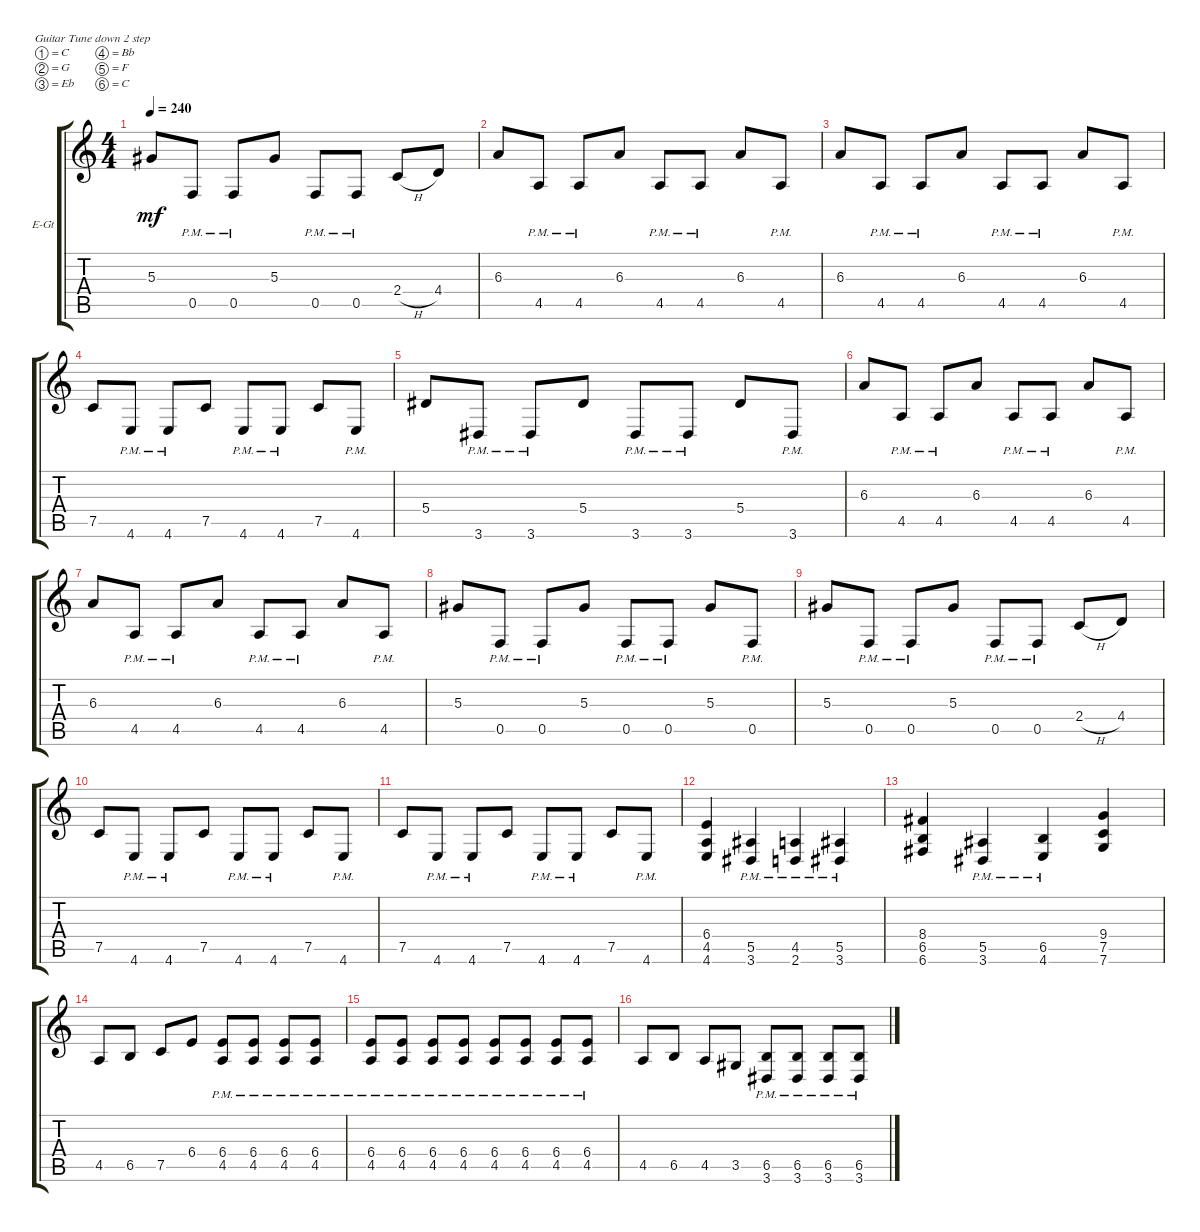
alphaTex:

\defaultSystemsLayout 4
\bracketExtendMode groupsimilarinstruments
\firstSystemTrackNameOrientation horizontal
\otherSystemsTrackNameOrientation horizontal
\track ("Eschbach Rhythm" "E-Gt") {instrument overdrivenguitar}
\staff {score tabs}
\tuning (C4 G3 Eb3 Bb2 F2 C2)
\ts (4 4)
\tempo 240
\clef g2
\ks aminor
5.3.8{dy mf} 0.5{pm}.8 0.5{pm}.8 5.3.8 0.5{pm}.8 0.5{pm}.8 2.4{h}.8 4.4.8 |
6.3.8 4.5{pm}.8 4.5{pm}.8 6.3.8 4.5{pm}.8 4.5{pm}.8 6.3.8 4.5{pm}.8 |
6.3.8 4.5{pm}.8 4.5{pm}.8 6.3.8 4.5{pm}.8 4.5{pm}.8 6.3.8 4.5{pm}.8 |
7.5.8 4.6{pm}.8 4.6{pm}.8 7.5.8 4.6{pm}.8 4.6{pm}.8 7.5.8 4.6{pm}.8 |
5.4.8 3.6{pm}.8 3.6{pm}.8 5.4.8 3.6{pm}.8 3.6{pm}.8 5.4.8 3.6{pm}.8 |
6.3.8 4.5{pm}.8 4.5{pm}.8 6.3.8 4.5{pm}.8 4.5{pm}.8 6.3.8 4.5{pm}.8 |
6.3.8 4.5{pm}.8 4.5{pm}.8 6.3.8 4.5{pm}.8 4.5{pm}.8 6.3.8 4.5{pm}.8 |
5.3.8 0.5{pm}.8 0.5{pm}.8 5.3.8 0.5{pm}.8 0.5{pm}.8 5.3.8 0.5{pm}.8 |
5.3.8 0.5{pm}.8 0.5{pm}.8 5.3.8 0.5{pm}.8 0.5{pm}.8 2.4{h}.8 4.4.8 |
7.5.8 4.6{pm}.8 4.6{pm}.8 7.5.8 4.6{pm}.8 4.6{pm}.8 7.5.8 4.6{pm}.8 |
7.5.8 4.6{pm}.8 4.6{pm}.8 7.5.8 4.6{pm}.8 4.6{pm}.8 7.5.8 4.6{pm}.8 |
(6.4 4.5 4.6).4 (3.6{pm} 5.5{pm}).4 (2.6{pm} 4.5{pm}).4 (3.6{pm} 5.5{pm}).4 |
(6.5 6.6 8.4).4 (3.6{pm} 5.5{pm}).4 (4.6{pm} 6.5{pm}).4 (9.4 7.5 7.6).4 |
4.5.8 6.5.8 7.5.8 6.4.8 (4.5{pm} 6.4{pm}).8 (4.5{pm} 6.4{pm}).8 (4.5{pm} 6.4{pm}).8 (4.5{pm} 6.4{pm}).8 |
(4.5{pm} 6.4{pm}).8 (4.5{pm} 6.4{pm}).8 (4.5{pm} 6.4{pm}).8 (4.5{pm} 6.4{pm}).8 (4.5{pm} 6.4{pm}).8 (4.5{pm} 6.4{pm}).8 (4.5{pm} 6.4{pm}).8 (4.5{pm} 6.4{pm}).8 |
4.5.8 6.5.8 4.5.8 3.5.8 (3.6{pm} 6.5{pm}).8 (3.6{pm} 6.5{pm}).8 (3.6{pm} 6.5{pm}).8 (3.6{pm} 6.5{pm}).8
